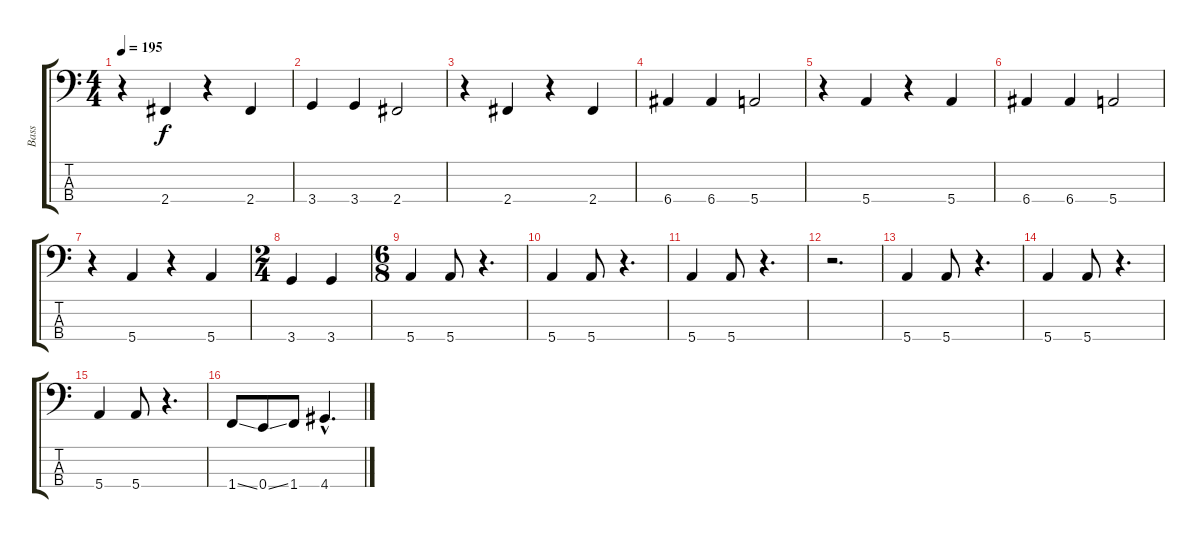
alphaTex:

\track ("Bass" "Bass") {instrument electricbasspick}
\staff {score tabs}
\tuning (G2 D2 A1 E1) {hide}
\ts (4 4)
\tempo 195
\clef f4
\ks c
r.4{dy f} 2.4.4 r.4 2.4.4 |
3.4.4 3.4.4 2.4.2 |
r.4 2.4.4 r.4 2.4.4 |
6.4.4 6.4.4 5.4.2 |
r.4 5.4.4 r.4 5.4.4 |
6.4.4 6.4.4 5.4.2 |
r.4 5.4.4 r.4 5.4.4 |
\ts (2 4)
3.4.4 3.4.4 |
\ts (6 8)
5.4.4 5.4.8 r.4{d} |
5.4.4 5.4.8 r.4{d} |
5.4.4 5.4.8 r.4{d} |
r.2{d} |
5.4.4 5.4.8 r.4{d} |
5.4.4 5.4.8 r.4{d} |
5.4.4 5.4.8 r.4{d} |
1.4{ss}.8 0.4{ss}.8 1.4.8 4.4{hac}.4{d}
